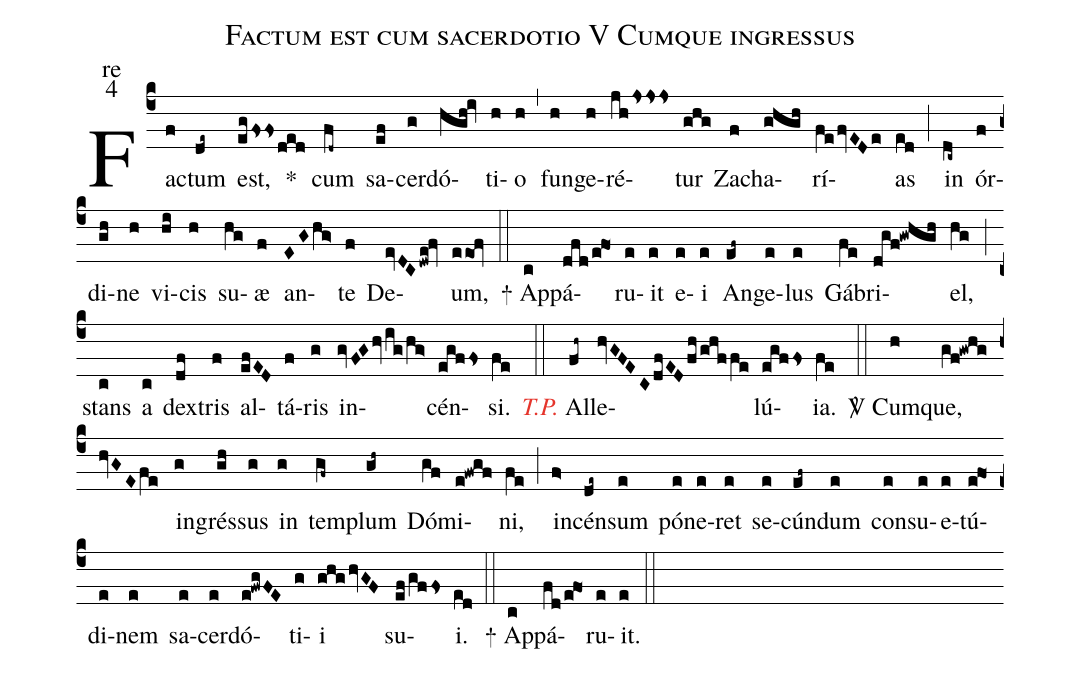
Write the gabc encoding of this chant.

name:Factum est cum sacerdotio V Cumque ingressus;
office-part:re;
mode:4;
%%
(c4) Fa(f)ctum(de~) est,(egfsfsded) <sp>*</sp>() cum(fd~) sa(ef)cer(g)dó(hgh!iv)ti(h)o(h) (,) fun(h)ge(h)ré(jhJsss)tur(ghg) Za(f)cha(ghgh)rí(fefvEDe)as(ed) (;) in(dc~) ór(f)di(gh)ne(h) vi(hi)cis(h) su(hg)æ(f) an(EGhg>)te(f) De(evDCdwe!fv)um,(eeof) (::)
<sp>+</sp> Ap(c)pá(dfd/e!fo1)ru(e)it(e) e(e)i(e) An(ef~)ge(e)lus(e) Gá(fe)bri(dgf!gwhgh)el,(hg) (;) stans(c) a(c) dex(df)tris(f) al(efED)tá(f)ris(g) in(gvFGhvig/hg>)cén(egfFs)si.(fe) (::)

<c><i>T.P.</i></c> Al(fh~)le(hvGFECdfEDfh/ghffe)lú(egfFs)ia.(fe) (::)

<sp>V/</sp> Cum(h)que,(gf!gwhghvGEfe) in(g)grés(gh)sus(g) in(g) tem(gf~)plum(gh~) Dó(gf)mi(e!fwgf)ni,(fe) (;) in(f>)cén(de~)sum(e) pó(e)ne(e)ret(e) se(e)cún(ef~)dum(e) con(e)su(e)e(e)tú(e!fo1)di(e)nem(e) sa(e)cer(e)dó(e!fwgFE)ti(g)i(ghghvGF) su(ef/gffs)i.(ed) (::)

<sp>+</sp> Ap(c)pá(fd/e!fo1)ru(e)it.(e)  (::)
